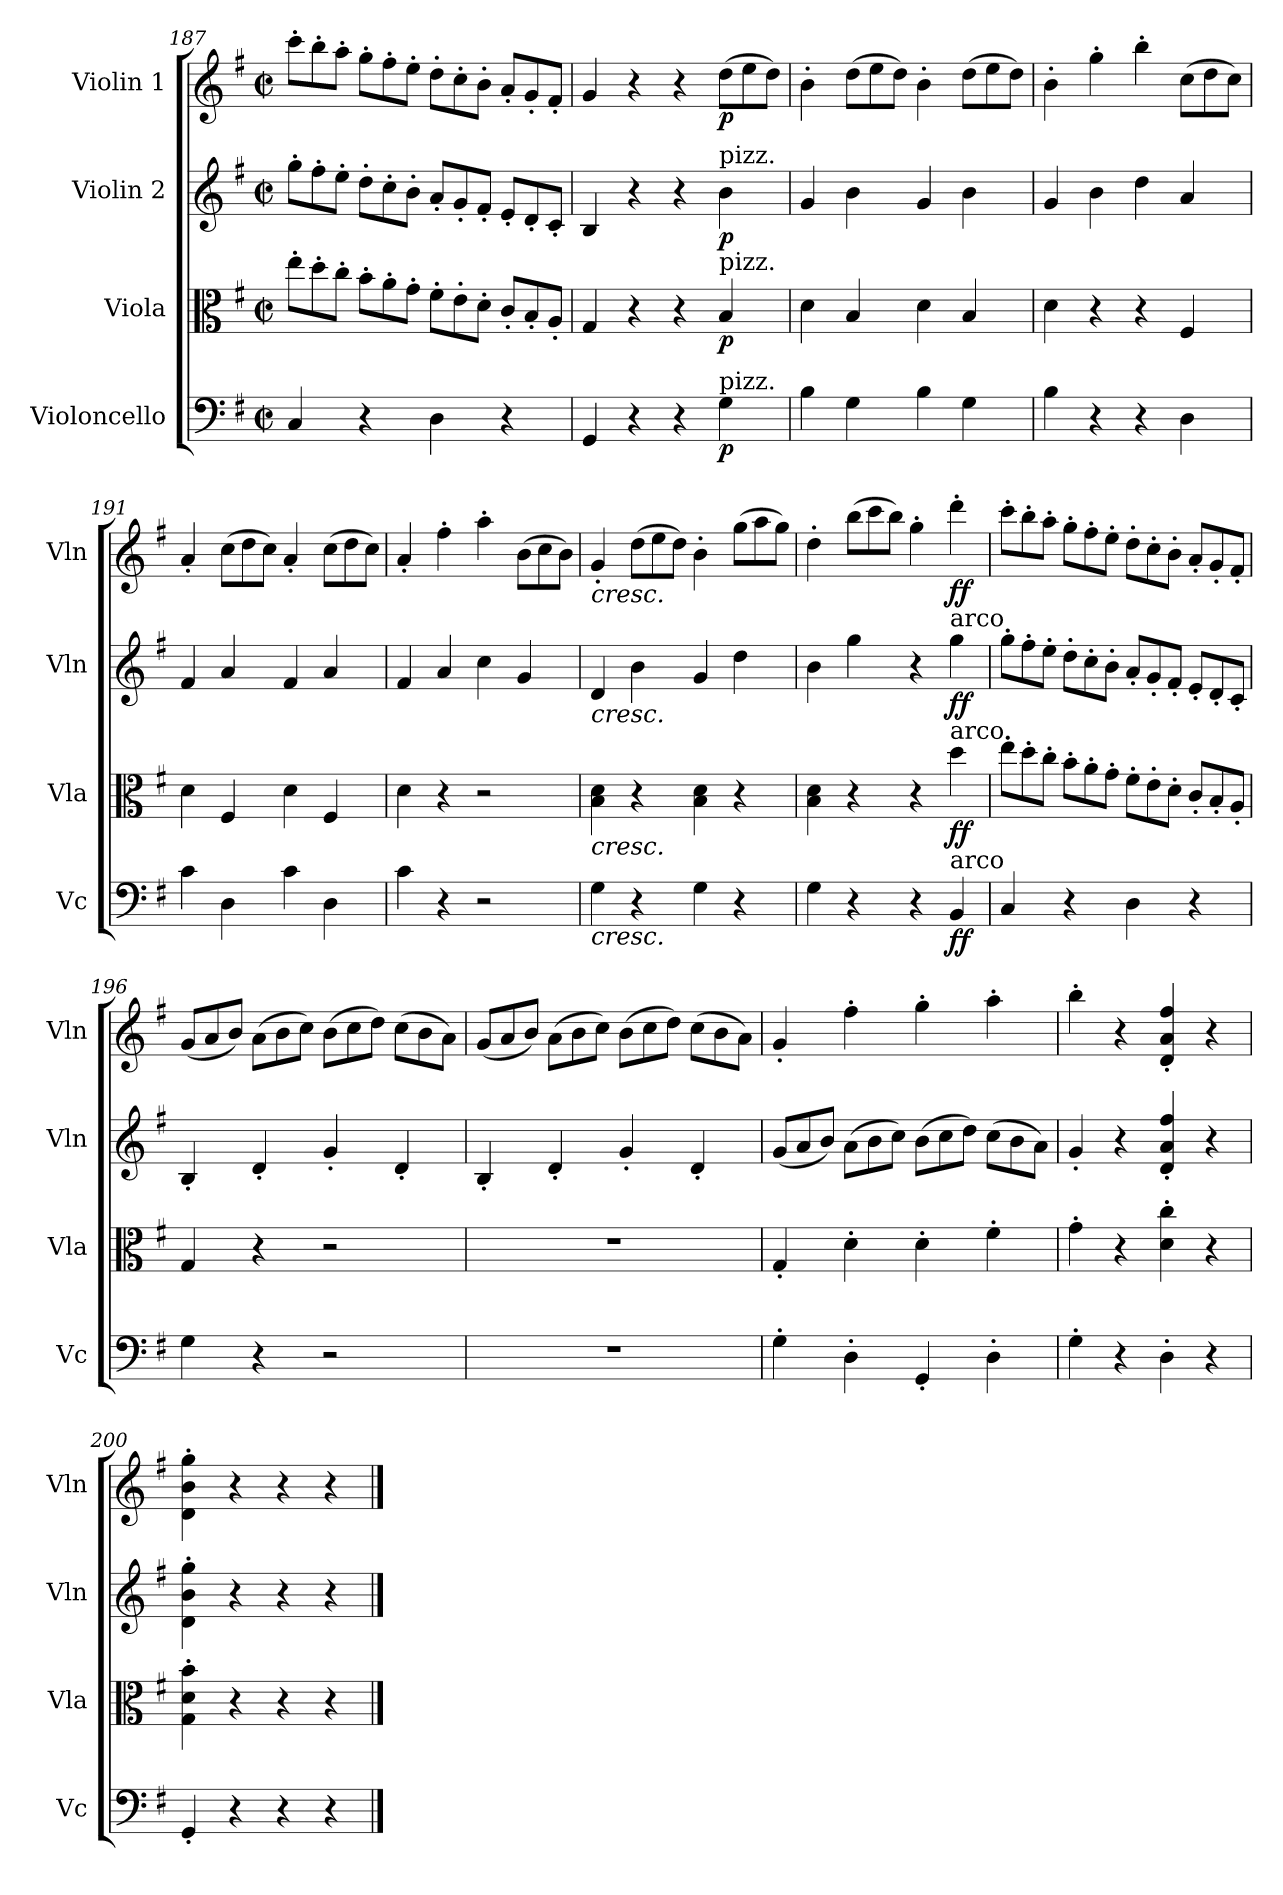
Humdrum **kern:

**kern	**dynam	**kern	**dynam	**kern	**dynam	**kern	**dynam
*part4	*part4	*part3	*part3	*part2	*part2	*part1	*part1
*staff4	*staff4	*staff3	*staff3	*staff2	*staff2	*staff1	*staff1
*I"Violoncello	*	*I"Viola	*	*I"Violin 2	*	*I"Violin 1	*
*I'Vc	*	*I'Vla	*	*I'Vln	*	*I'Vln	*
*clefF4	*	*clefC3	*	*clefG2	*	*clefG2	*
*k[f#]	*	*k[f#]	*	*k[f#]	*	*k[f#]	*
*M2/2	*	*M2/2	*	*M2/2	*	*M2/2	*
*met(c|)	*	*met(c|)	*	*met(c|)	*	*met(c|)	*
*	*	*Xtuplet	*	*Xtuplet	*	*Xtuplet	*
=187	=187	=187	=187	=187	=187	=187	=187
4C/	.	12ee'\L	.	12gg'\L	.	12ccc'\L	.
.	.	12dd'\	.	12ff#'\	.	12bb'\	.
.	.	12cc'\J	.	12ee'\J	.	12aa'\J	.
4r	.	12b'\L	.	12dd'\L	.	12gg'\L	.
.	.	12a'\	.	12cc'\	.	12ff#'\	.
.	.	12g'\J	.	12b'\J	.	12ee'\J	.
4D\	.	12f#'\L	.	12a'/L	.	12dd'\L	.
.	.	12e'\	.	12g'/	.	12cc'\	.
.	.	12d'\J	.	12f#'/J	.	12b'\J	.
4r	.	12c'/L	.	12e'/L	.	12a'/L	.
.	.	12B'/	.	12d'/	.	12g'/	.
.	.	12A'/J	.	12c'/J	.	12f#'/J	.
!!LO:LB:g=z
=188	=188	=188	=188	=188	=188	=188	=188
4GG/	.	4G/	.	4B/	.	4g/	.
4r	.	4r	.	4r	.	4r	.
4r	.	4r	.	4r	.	4r	.
!	!	!	!	!LO:TX:a:t=pizz.	!	!	!
!	!	!LO:TX:a:t=pizz.	!	!	!	!	!
!LO:TX:a:t=pizz.	!	!	!	!	!	!	!
!	!LO:DY:b	!	!LO:DY:b	!	!LO:DY:b	!	!LO:DY:b
4G\	p	4B/	p	4b\	p	(12dd\L	p
.	.	.	.	.	.	12ee\	.
.	.	.	.	.	.	12dd\J)	.
=189	=189	=189	=189	=189	=189	=189	=189
4B\	.	4d\	.	4g/	.	4b'\	.
4G\	.	4B/	.	4b\	.	(12dd\L	.
.	.	.	.	.	.	12ee\	.
.	.	.	.	.	.	12dd\J)	.
4B\	.	4d\	.	4g/	.	4b'\	.
4G\	.	4B/	.	4b\	.	(12dd\L	.
.	.	.	.	.	.	12ee\	.
.	.	.	.	.	.	12dd\J)	.
=190	=190	=190	=190	=190	=190	=190	=190
4B\	.	4d\	.	4g/	.	4b'\	.
4r	.	4r	.	4b\	.	4gg'\	.
4r	.	4r	.	4dd\	.	4bb'\	.
4D\	.	4F#/	.	4a/	.	(12cc\L	.
.	.	.	.	.	.	12dd\	.
.	.	.	.	.	.	12cc\J)	.
=191	=191	=191	=191	=191	=191	=191	=191
4c\	.	4d\	.	4f#/	.	4a'/	.
4D\	.	4F#/	.	4a/	.	(12cc\L	.
.	.	.	.	.	.	12dd\	.
.	.	.	.	.	.	12cc\J)	.
4c\	.	4d\	.	4f#/	.	4a'/	.
4D\	.	4F#/	.	4a/	.	(12cc\L	.
.	.	.	.	.	.	12dd\	.
.	.	.	.	.	.	12cc\J)	.
=192	=192	=192	=192	=192	=192	=192	=192
4c\	.	4d\	.	4f#/	.	4a'/	.
4r	.	4r	.	4a/	.	4ff#'\	.
2r	.	2r	.	4cc\	.	4aa'\	.
.	.	.	.	4g/	.	(12b\L	.
.	.	.	.	.	.	12cc\	.
.	.	.	.	.	.	12b\J)	.
!!LO:LB:g=z
=193	=193	=193	=193	=193	=193	=193	=193
!	!	!	!	!	!	!LO:TX:b:i:t=cresc.	!
!	!	!	!	!LO:TX:b:i:t=cresc.	!	!	!
!	!	!LO:TX:b:i:t=cresc.	!	!	!	!	!
!LO:TX:b:i:t=cresc.	!	!	!	!	!	!	!
4G\	.	4B\ 4d\	.	4d/	.	4g'/	.
4r	.	4r	.	4b\	.	(12dd\L	.
.	.	.	.	.	.	12ee\	.
.	.	.	.	.	.	12dd\J)	.
4G\	.	4B\ 4d\	.	4g/	.	4b'\	.
4r	.	4r	.	4dd\	.	(12gg\L	.
.	.	.	.	.	.	12aa\	.
.	.	.	.	.	.	12gg\J)	.
=194	=194	=194	=194	=194	=194	=194	=194
4G\	.	4B\ 4d\	.	4b\	.	4dd'\	.
4r	.	4r	.	4gg\	.	(12bb\L	.
.	.	.	.	.	.	12ccc\	.
.	.	.	.	.	.	12bb\J)	.
4r	.	4r	.	4r	.	4gg'\	.
!	!	!	!	!LO:TX:a:t=arco	!	!	!
!	!	!LO:TX:a:t=arco	!	!	!	!	!
!LO:TX:a:t=arco	!	!	!	!	!	!	!
!	!LO:DY:b	!	!LO:DY:b	!	!LO:DY:b	!	!LO:DY:b
4BB/	ff	4dd\	ff	4gg\	ff	4ddd'\	ff
=195	=195	=195	=195	=195	=195	=195	=195
4C/	.	12ee'\L	.	12gg'\L	.	12ccc'\L	.
.	.	12dd'\	.	12ff#'\	.	12bb'\	.
.	.	12cc'\J	.	12ee'\J	.	12aa'\J	.
4r	.	12b'\L	.	12dd'\L	.	12gg'\L	.
.	.	12a'\	.	12cc'\	.	12ff#'\	.
.	.	12g'\J	.	12b'\J	.	12ee'\J	.
4D\	.	12f#'\L	.	12a'/L	.	12dd'\L	.
.	.	12e'\	.	12g'/	.	12cc'\	.
.	.	12d'\J	.	12f#'/J	.	12b'\J	.
4r	.	12c'/L	.	12e'/L	.	12a'/L	.
.	.	12B'/	.	12d'/	.	12g'/	.
.	.	12A'/J	.	12c'/J	.	12f#'/J	.
=196	=196	=196	=196	=196	=196	=196	=196
4G\	.	4G/	.	4B'/	.	(12g/L	.
.	.	.	.	.	.	12a/	.
.	.	.	.	.	.	12b/J)	.
4r	.	4r	.	4d'/	.	(12a\L	.
.	.	.	.	.	.	12b\	.
.	.	.	.	.	.	12cc\J)	.
2r	.	2r	.	4g'/	.	(12b\L	.
.	.	.	.	.	.	12cc\	.
.	.	.	.	.	.	12dd\J)	.
.	.	.	.	4d'/	.	(12cc\L	.
.	.	.	.	.	.	12b\	.
.	.	.	.	.	.	12a\J)	.
!!LO:LB:g=z
=197	=197	=197	=197	=197	=197	=197	=197
1r	.	1r	.	4B'/	.	(12g/L	.
.	.	.	.	.	.	12a/	.
.	.	.	.	.	.	12b/J)	.
.	.	.	.	4d'/	.	(12a\L	.
.	.	.	.	.	.	12b\	.
.	.	.	.	.	.	12cc\J)	.
.	.	.	.	4g'/	.	(12b\L	.
.	.	.	.	.	.	12cc\	.
.	.	.	.	.	.	12dd\J)	.
.	.	.	.	4d'/	.	(12cc\L	.
.	.	.	.	.	.	12b\	.
.	.	.	.	.	.	12a\J)	.
=198	=198	=198	=198	=198	=198	=198	=198
4G'\	.	4G'/	.	(12g/L	.	4g'/	.
.	.	.	.	12a/	.	.	.
.	.	.	.	12b/J)	.	.	.
4D'\	.	4d'\	.	(12a\L	.	4ff#'\	.
.	.	.	.	12b\	.	.	.
.	.	.	.	12cc\J)	.	.	.
4GG'/	.	4d'\	.	(12b\L	.	4gg'\	.
.	.	.	.	12cc\	.	.	.
.	.	.	.	12dd\J)	.	.	.
4D'\	.	4f#'\	.	(12cc\L	.	4aa'\	.
.	.	.	.	12b\	.	.	.
.	.	.	.	12a\J)	.	.	.
=199	=199	=199	=199	=199	=199	=199	=199
4G'\	.	4g'\	.	4g'/	.	4bb'\	.
4r	.	4r	.	4r	.	4r	.
4D'\	.	4d\' 4cc\'	.	4d/' 4a/' 4ff#/'	.	4d/' 4a/' 4ff#/'	.
4r	.	4r	.	4r	.	4r	.
=200	=200	=200	=200	=200	=200	=200	=200
4GG'/	.	4G\' 4d\' 4b\'	.	4d\' 4b\' 4gg\'	.	4d\' 4b\' 4gg\'	.
4r	.	4r	.	4r	.	4r	.
4r	.	4r	.	4r	.	4r	.
4r	.	4r	.	4r	.	4r	.
==	==	==	==	==	==	==	==
*-	*-	*-	*-	*-	*-	*-	*-
